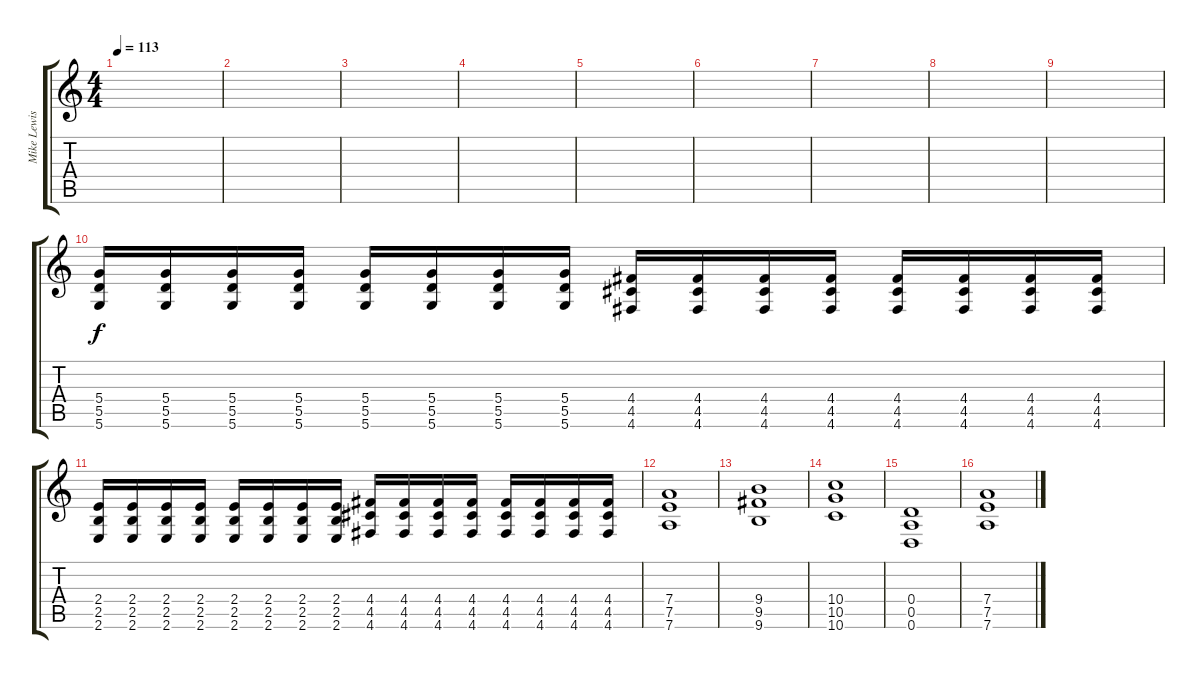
\track ("Mike Lewis" "Mike Lewis") {instrument distortionguitar}
\staff {score tabs}
\tuning (E4 B3 G3 D3 A2 D2) {hide}
\ts (4 4)
\tempo 113
\clef g2
\ks c
|
|
|
|
|
|
|
|
|
(5.4 5.5 5.6).16 (5.4 5.5 5.6).16 (5.4 5.5 5.6).16 (5.4 5.5 5.6).16 (5.4 5.5 5.6).16 (5.4 5.5 5.6).16 (5.4 5.5 5.6).16 (5.4 5.5 5.6).16 (4.4 4.5 4.6).16 (4.4 4.5 4.6).16 (4.4 4.5 4.6).16 (4.4 4.5 4.6).16 (4.4 4.5 4.6).16 (4.4 4.5 4.6).16 (4.4 4.5 4.6).16 (4.4 4.5 4.6).16 |
(2.4 2.5 2.6).16 (2.4 2.5 2.6).16 (2.4 2.5 2.6).16 (2.4 2.5 2.6).16 (2.4 2.5 2.6).16 (2.4 2.5 2.6).16 (2.4 2.5 2.6).16 (2.4 2.5 2.6).16 (4.4 4.5 4.6).16 (4.4 4.5 4.6).16 (4.4 4.5 4.6).16 (4.4 4.5 4.6).16 (4.4 4.5 4.6).16 (4.4 4.5 4.6).16 (4.4 4.5 4.6).16 (4.4 4.5 4.6).16 |
(7.4 7.5 7.6).1 |
(9.4 9.5 9.6).1 |
(10.4 10.5 10.6).1 |
(0.4 0.5 0.6).1 |
(7.4 7.5 7.6).1
